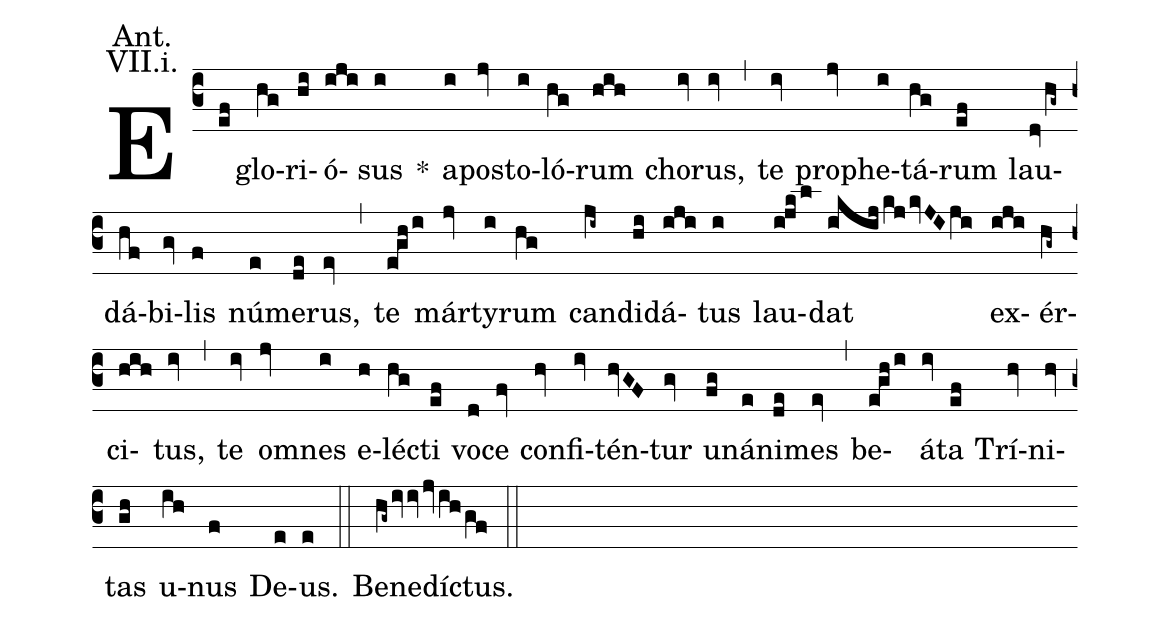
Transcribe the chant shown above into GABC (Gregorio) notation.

annotation: Ant.;
annotation: VII.i.;
%%
(c3)
E(ef) glo(hg)ri(hi)ó(iji)sus(i) *() a(i)pos(jv)to(i)ló(hg)rum(hih) cho(iv)rus,(iv) (,)
te(iv) pro(jv)phe(i)tá(hg)rum(ef) lau(dvhg~)dá(hf)bi(gv)lis(f) nú(e)me(de)rus,(ev) (,)
te(eghi) már(jv)ty(i)rum(hg) can(ji~)di(hi)dá(iji)tus(i) lau(ijkl)dat(ikijkjkvJIji) ex(iji)ér(hg~)ci(hih)tus,(iv) (,)
te(iv) om(jv)nes(i) e(h)léc(hg)ti(ef) vo(d)ce(fv) con(hv)fi(iv)tén(hvGF)tur(gv) u(fg)ná(e)ni(de)mes(ev) (,)
be(eghi)á(iv)ta(ef) Trí(hv)ni(hv)tas(gh) u(ih)nus(f) De(e)us.(e) (::)

Benedíctus.(hg~ivivjvihgf) (::)
